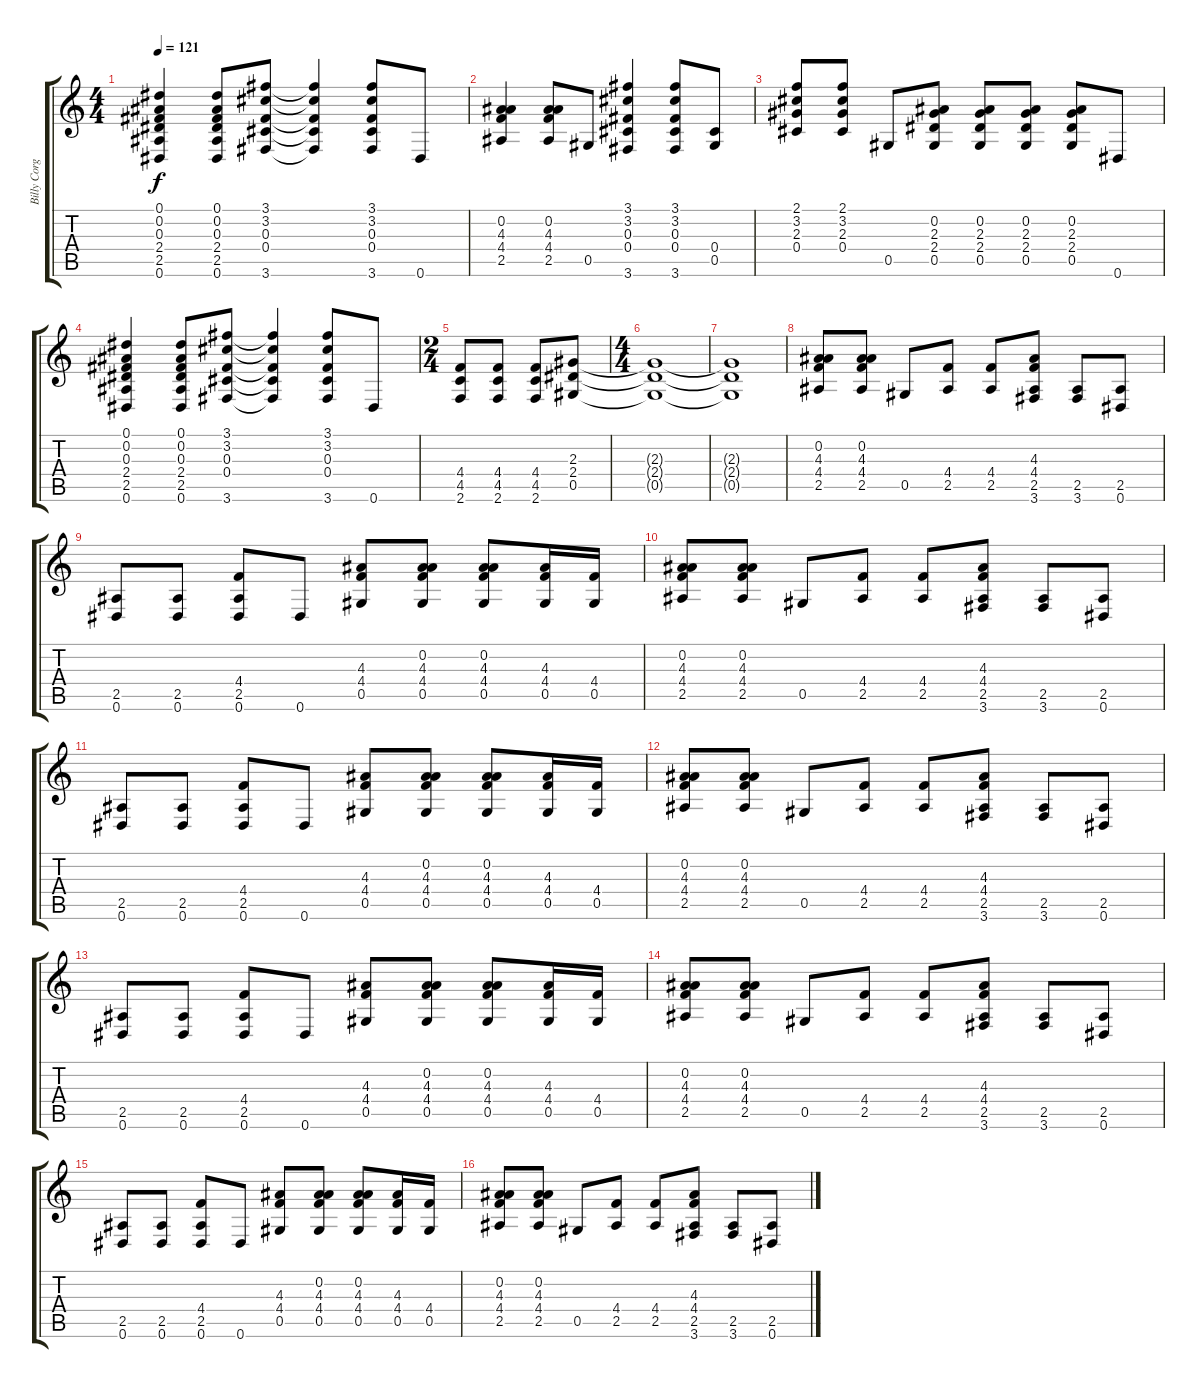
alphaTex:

\track ("Billy Corgan (Ovd Guitar)" "Billy Corg") {instrument overdrivenguitar}
\staff {score tabs}
\tuning (Eb4 Bb3 Gb3 Db3 Ab2 Eb2) {hide}
\ts (4 4)
\tempo 121
\clef g2
\ks c
(0.1 0.2 0.3 2.4 2.5 0.6).4{dy f} (0.1 0.2 0.3 2.4 2.5 0.6).8 (3.1 3.2 0.3 0.4 3.6).8 (3.1{t} 3.2{t} 0.3{t} 0.4{t} 3.6{t}).4 (3.1 3.2 0.3 0.4 3.6).8 0.6.8 |
(0.2 4.3 4.4 2.5).4 (0.2 4.3 4.4 2.5).8 0.5.8 (3.1 3.2 0.3 0.4 3.6).4 (3.1 3.2 0.3 0.4 3.6).8 (0.4 0.5).8 |
(2.1 3.2 2.3 0.4).8 (2.1 3.2 2.3 0.4).8 0.5.8 (0.2 2.3 2.4 0.5).8 (0.2 2.3 2.4 0.5).8 (0.2 2.3 2.4 0.5).8 (0.2 2.3 2.4 0.5).8 0.6.8 |
(0.1 0.2 0.3 2.4 2.5 0.6).4 (0.1 0.2 0.3 2.4 2.5 0.6).8 (3.1 3.2 0.3 0.4 3.6).8 (3.1{t} 3.2{t} 0.3{t} 0.4{t} 3.6{t}).4 (3.1 3.2 0.3 0.4 3.6).8 0.6.8 |
\ts (2 4)
(4.4 4.5 2.6).8 (4.4 4.5 2.6).8 (4.4 4.5 2.6).8 (2.3 2.4 0.5).8 |
\ts (4 4)
(2.3{t} 2.4{t} 0.5{t}).1 |
(2.3{t} 2.4{t} 0.5{t}).1 |
(0.2 4.3 4.4 2.5).8 (0.2 4.3 4.4 2.5).8 0.5.8 (4.4 2.5).8 (4.4 2.5).8 (4.3 4.4 2.5 3.6).8 (2.5 3.6).8 (2.5 0.6).8 |
(2.5 0.6).8 (2.5 0.6).8 (4.4 2.5 0.6).8 0.6.8 (4.3 4.4 0.5).8 (0.2 4.3 4.4 0.5).8 (0.2 4.3 4.4 0.5).8 (4.3 4.4 0.5).16 (4.4 0.5).16 |
(0.2 4.3 4.4 2.5).8 (0.2 4.3 4.4 2.5).8 0.5.8 (4.4 2.5).8 (4.4 2.5).8 (4.3 4.4 2.5 3.6).8 (2.5 3.6).8 (2.5 0.6).8 |
(2.5 0.6).8 (2.5 0.6).8 (4.4 2.5 0.6).8 0.6.8 (4.3 4.4 0.5).8 (0.2 4.3 4.4 0.5).8 (0.2 4.3 4.4 0.5).8 (4.3 4.4 0.5).16 (4.4 0.5).16 |
(0.2 4.3 4.4 2.5).8 (0.2 4.3 4.4 2.5).8 0.5.8 (4.4 2.5).8 (4.4 2.5).8 (4.3 4.4 2.5 3.6).8 (2.5 3.6).8 (2.5 0.6).8 |
(2.5 0.6).8 (2.5 0.6).8 (4.4 2.5 0.6).8 0.6.8 (4.3 4.4 0.5).8 (0.2 4.3 4.4 0.5).8 (0.2 4.3 4.4 0.5).8 (4.3 4.4 0.5).16 (4.4 0.5).16 |
(0.2 4.3 4.4 2.5).8 (0.2 4.3 4.4 2.5).8 0.5.8 (4.4 2.5).8 (4.4 2.5).8 (4.3 4.4 2.5 3.6).8 (2.5 3.6).8 (2.5 0.6).8 |
(2.5 0.6).8 (2.5 0.6).8 (4.4 2.5 0.6).8 0.6.8 (4.3 4.4 0.5).8 (0.2 4.3 4.4 0.5).8 (0.2 4.3 4.4 0.5).8 (4.3 4.4 0.5).16 (4.4 0.5).16 |
(0.2 4.3 4.4 2.5).8 (0.2 4.3 4.4 2.5).8 0.5.8 (4.4 2.5).8 (4.4 2.5).8 (4.3 4.4 2.5 3.6).8 (2.5 3.6).8 (2.5 0.6).8
